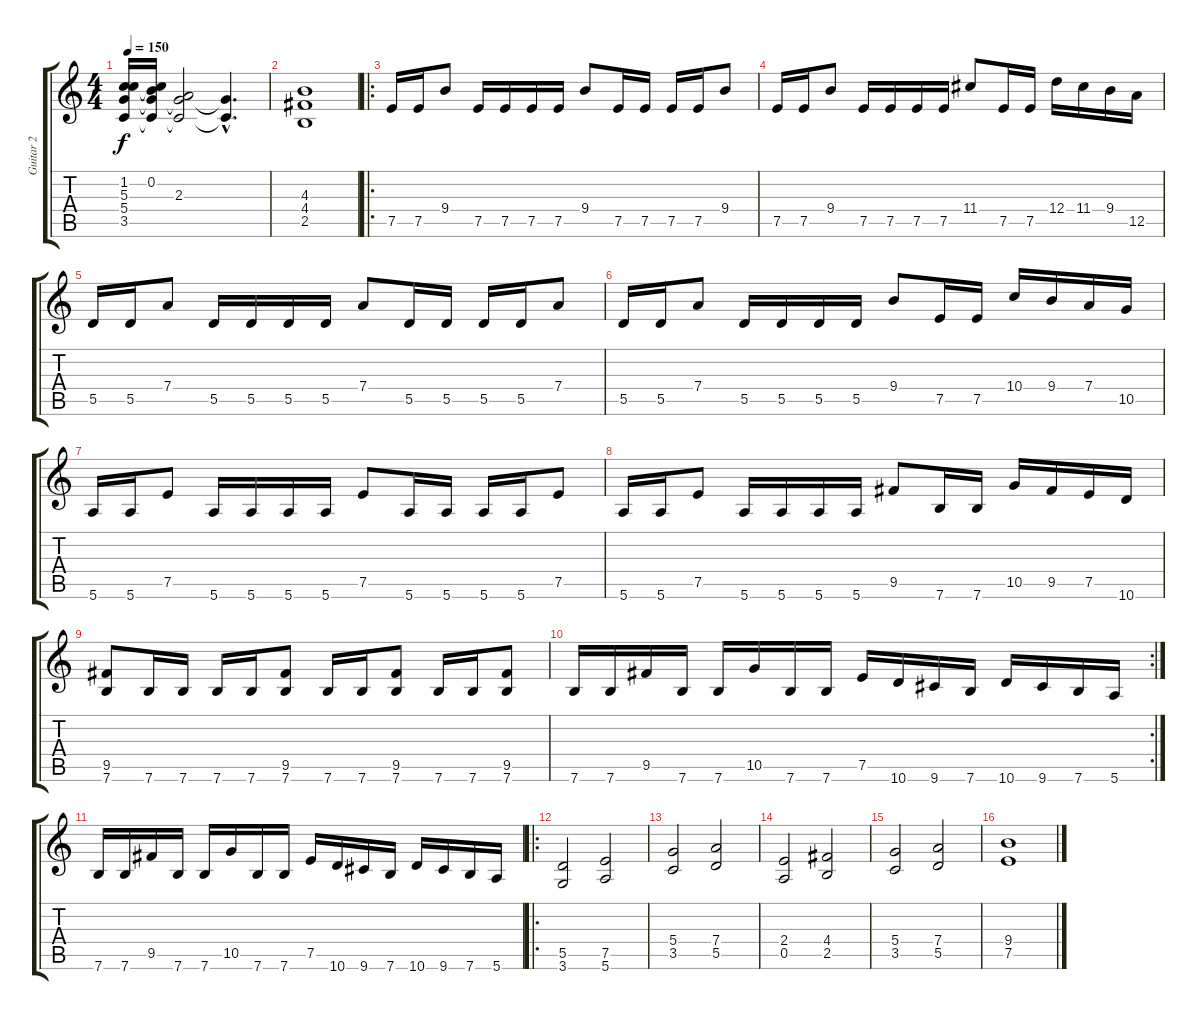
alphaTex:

\track ("Guitar 2" "Guitar 2") {instrument distortionguitar}
\staff {score tabs}
\tuning (E4 B3 G3 D3 A2 E2) {hide}
\ts (4 4)
\tempo 150
\clef g2
\ks c
(1.2 5.3{t} 5.4{t} 3.5{t}).16{dy f} (0.2 5.3{t} 5.4{t} 3.5{t}).16 (2.3 5.4{t} 3.5{t}).2 (5.4{hac t} 3.5{hac t}).4{d} |
(4.3 4.4 2.5).1 |
\ro
7.5.16 7.5.16 9.4.8 7.5.16 7.5.16 7.5.16 7.5.16 9.4.8 7.5.16 7.5.16 7.5.16 7.5.16 9.4.8 |
7.5.16 7.5.16 9.4.8 7.5.16 7.5.16 7.5.16 7.5.16 11.4.8 7.5.16 7.5.16 12.4.16 11.4.16 9.4.16 12.5.16 |
5.5.16 5.5.16 7.4.8 5.5.16 5.5.16 5.5.16 5.5.16 7.4.8 5.5.16 5.5.16 5.5.16 5.5.16 7.4.8 |
5.5.16 5.5.16 7.4.8 5.5.16 5.5.16 5.5.16 5.5.16 9.4.8 7.5.16 7.5.16 10.4.16 9.4.16 7.4.16 10.5.16 |
5.6.16 5.6.16 7.5.8 5.6.16 5.6.16 5.6.16 5.6.16 7.5.8 5.6.16 5.6.16 5.6.16 5.6.16 7.5.8 |
5.6.16 5.6.16 7.5.8 5.6.16 5.6.16 5.6.16 5.6.16 9.5.8 7.6.16 7.6.16 10.5.16 9.5.16 7.5.16 10.6.16 |
(9.5 7.6).8 7.6.16 7.6.16 7.6.16 7.6.16 (9.5 7.6).8 7.6.16 7.6.16 (9.5 7.6).8 7.6.16 7.6.16 (9.5 7.6).8 |
\rc 2
7.6.16 7.6.16 9.5.16 7.6.16 7.6.16 10.5.16 7.6.16 7.6.16 7.5.16 10.6.16 9.6.16 7.6.16 10.6.16 9.6.16 7.6.16 5.6.16 |
7.6.16 7.6.16 9.5.16 7.6.16 7.6.16 10.5.16 7.6.16 7.6.16 7.5.16 10.6.16 9.6.16 7.6.16 10.6.16 9.6.16 7.6.16 5.6.16 |
\ro
(5.5 3.6).2 (7.5 5.6).2 |
(5.4 3.5).2 (7.4 5.5).2 |
(2.4 0.5).2 (4.4 2.5).2 |
(5.4 3.5).2 (7.4 5.5).2 |
(9.4 7.5).1
